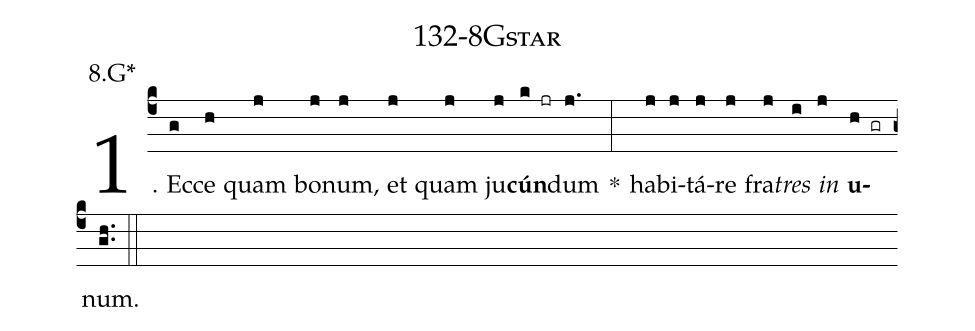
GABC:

name: 132-8Gstar;
annotation: 8.G*;
%%
(c4)1. Ec(g)ce(h) quam(j) bo(j)num,(j) et(j) quam(j) ju(j)<b>cún</b>(k jr)dum(j.) *(:) ha(j)bi(j)tá(j)re(j) fra(j)<i>tres</i>(i) <i>in</i>(j) <b>u</b>(h gr)num.(gh..) (::)
